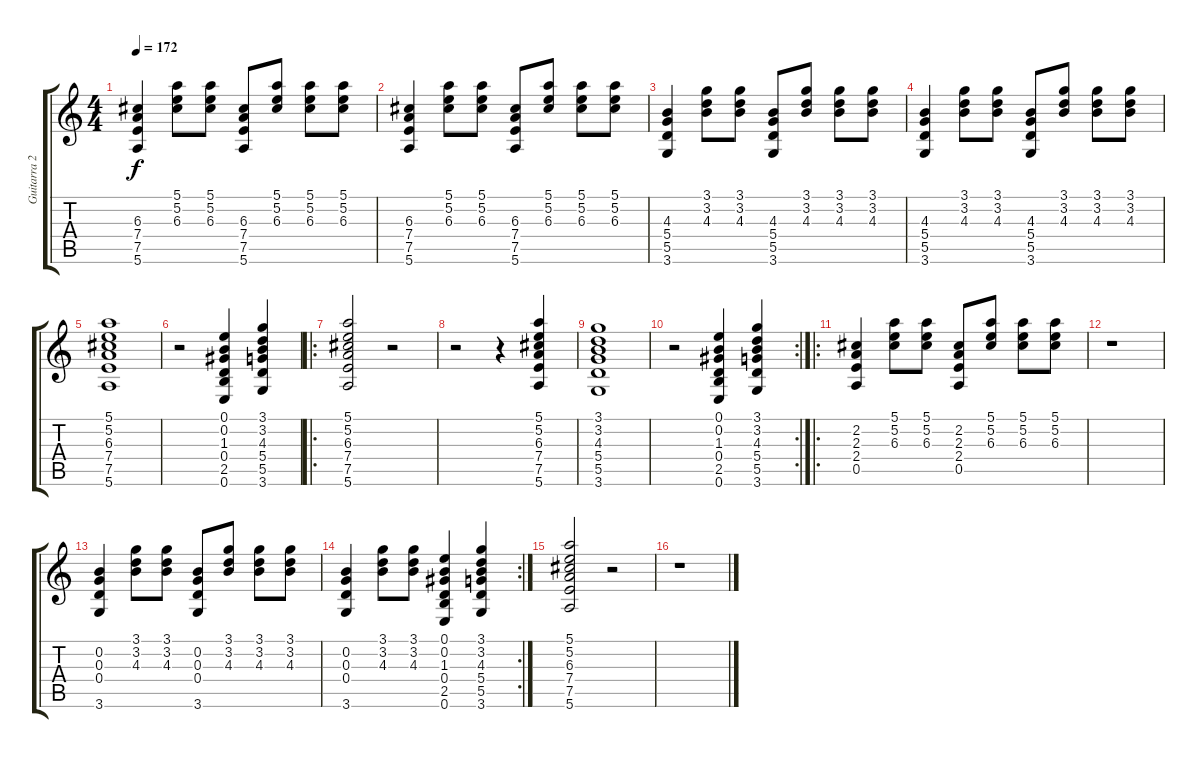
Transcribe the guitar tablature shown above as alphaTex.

\track ("Guitarra 2" "Guitarra 2") {instrument acousticguitarnylon}
\staff {score tabs}
\tuning (E4 B3 G3 D3 A2 E2) {hide}
\ts (4 4)
\tempo 172
\clef g2
\ks c
(6.3 7.4 7.5 5.6).4{dy f} (5.1 5.2 6.3).8 (5.1 5.2 6.3).8 (6.3 7.4 7.5 5.6).8 (5.1 5.2 6.3).8 (5.1 5.2 6.3).8 (5.1 5.2 6.3).8 |
(6.3 7.4 7.5 5.6).4 (5.1 5.2 6.3).8 (5.1 5.2 6.3).8 (6.3 7.4 7.5 5.6).8 (5.1 5.2 6.3).8 (5.1 5.2 6.3).8 (5.1 5.2 6.3).8 |
(4.3 5.4 5.5 3.6).4 (3.1 3.2 4.3).8 (3.1 3.2 4.3).8 (4.3 5.4 5.5 3.6).8 (3.1 3.2 4.3).8 (3.1 3.2 4.3).8 (3.1 3.2 4.3).8 |
(4.3 5.4 5.5 3.6).4 (3.1 3.2 4.3).8 (3.1 3.2 4.3).8 (4.3 5.4 5.5 3.6).8 (3.1 3.2 4.3).8 (3.1 3.2 4.3).8 (3.1 3.2 4.3).8 |
(5.1 5.2 6.3 7.4 7.5 5.6).1 |
r.2 (0.1 0.2 1.3 0.4 2.5 0.6).4 (3.1 3.2 4.3 5.4 5.5 3.6).4 |
\ro
(5.1 5.2 6.3 7.4 7.5 5.6).2 r.2 |
r.2 r.4 (5.1 5.2 6.3 7.4 7.5 5.6).4 |
(3.1 3.2 4.3 5.4 5.5 3.6).1 |
\rc 2
r.2 (0.1 0.2 1.3 0.4 2.5 0.6).4 (3.1 3.2 4.3 5.4 5.5 3.6).4 |
\ro
(2.2 2.3 2.4 0.5).4 (5.1 5.2 6.3).8 (5.1 5.2 6.3).8 (2.2 2.3 2.4 0.5).8 (5.1 5.2 6.3).8 (5.1 5.2 6.3).8 (5.1 5.2 6.3).8 |
r.1 |
(0.2 0.3 0.4 3.6).4 (3.1 3.2 4.3).8 (3.1 3.2 4.3).8 (0.2 0.3 0.4 3.6).8 (3.1 3.2 4.3).8 (3.1 3.2 4.3).8 (3.1 3.2 4.3).8 |
\rc 2
(0.2 0.3 0.4 3.6).4 (3.1 3.2 4.3).8 (3.1 3.2 4.3).8 (0.1 0.2 1.3 0.4 2.5 0.6).4 (3.1 3.2 4.3 5.4 5.5 3.6).4 |
(5.1 5.2 6.3 7.4 7.5 5.6).2 r.2 |
r.1
